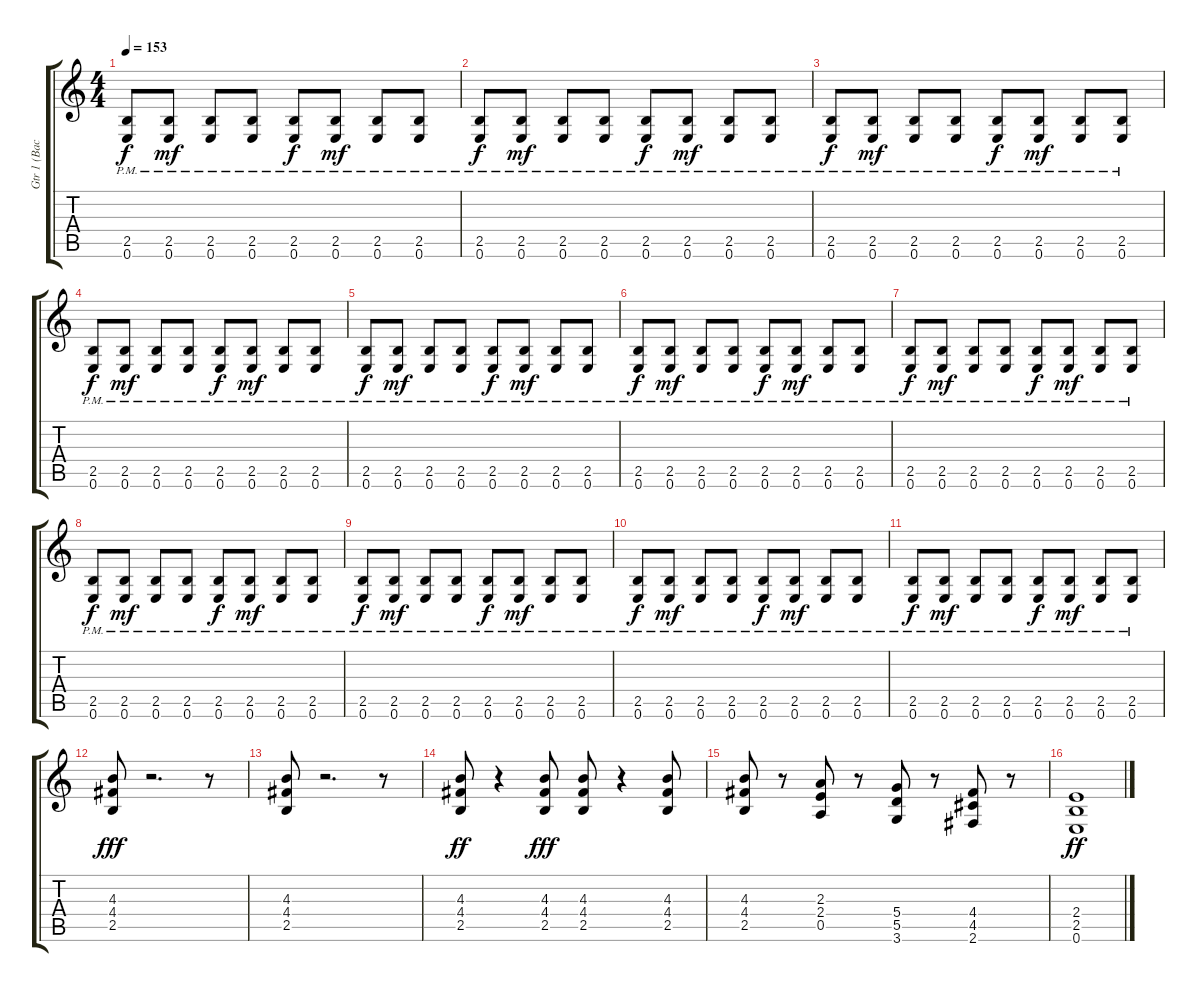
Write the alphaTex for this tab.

\track ("Gtr 1 (Back)" "Gtr 1 (Bac") {instrument distortionguitar}
\staff {score tabs}
\tuning (E4 B3 G3 D3 A2 E2) {hide}
\ts (4 4)
\tempo 153
\clef g2
\ks c
(2.5{pm} 0.6{pm}).8{dy f} (2.5{pm} 0.6{pm}).8{dy mf} (2.5{pm} 0.6{pm}).8 (2.5{pm} 0.6{pm}).8 (2.5{pm} 0.6{pm}).8{dy f} (2.5{pm} 0.6{pm}).8{dy mf} (2.5{pm} 0.6{pm}).8 (2.5{pm} 0.6{pm}).8 |
(2.5{pm} 0.6{pm}).8{dy f} (2.5{pm} 0.6{pm}).8{dy mf} (2.5{pm} 0.6{pm}).8 (2.5{pm} 0.6{pm}).8 (2.5{pm} 0.6{pm}).8{dy f} (2.5{pm} 0.6{pm}).8{dy mf} (2.5{pm} 0.6{pm}).8 (2.5{pm} 0.6{pm}).8 |
(2.5{pm} 0.6{pm}).8{dy f} (2.5{pm} 0.6{pm}).8{dy mf} (2.5{pm} 0.6{pm}).8 (2.5{pm} 0.6{pm}).8 (2.5{pm} 0.6{pm}).8{dy f} (2.5{pm} 0.6{pm}).8{dy mf} (2.5{pm} 0.6{pm}).8 (2.5{pm} 0.6{pm}).8 |
(2.5{pm} 0.6{pm}).8{dy f} (2.5{pm} 0.6{pm}).8{dy mf} (2.5{pm} 0.6{pm}).8 (2.5{pm} 0.6{pm}).8 (2.5{pm} 0.6{pm}).8{dy f} (2.5{pm} 0.6{pm}).8{dy mf} (2.5{pm} 0.6{pm}).8 (2.5{pm} 0.6{pm}).8 |
(2.5{pm} 0.6{pm}).8{dy f} (2.5{pm} 0.6{pm}).8{dy mf} (2.5{pm} 0.6{pm}).8 (2.5{pm} 0.6{pm}).8 (2.5{pm} 0.6{pm}).8{dy f} (2.5{pm} 0.6{pm}).8{dy mf} (2.5{pm} 0.6{pm}).8 (2.5{pm} 0.6{pm}).8 |
(2.5{pm} 0.6{pm}).8{dy f} (2.5{pm} 0.6{pm}).8{dy mf} (2.5{pm} 0.6{pm}).8 (2.5{pm} 0.6{pm}).8 (2.5{pm} 0.6{pm}).8{dy f} (2.5{pm} 0.6{pm}).8{dy mf} (2.5{pm} 0.6{pm}).8 (2.5{pm} 0.6{pm}).8 |
(2.5{pm} 0.6{pm}).8{dy f} (2.5{pm} 0.6{pm}).8{dy mf} (2.5{pm} 0.6{pm}).8 (2.5{pm} 0.6{pm}).8 (2.5{pm} 0.6{pm}).8{dy f} (2.5{pm} 0.6{pm}).8{dy mf} (2.5{pm} 0.6{pm}).8 (2.5{pm} 0.6{pm}).8 |
(2.5{pm} 0.6{pm}).8{dy f} (2.5{pm} 0.6{pm}).8{dy mf} (2.5{pm} 0.6{pm}).8 (2.5{pm} 0.6{pm}).8 (2.5{pm} 0.6{pm}).8{dy f} (2.5{pm} 0.6{pm}).8{dy mf} (2.5{pm} 0.6{pm}).8 (2.5{pm} 0.6{pm}).8 |
(2.5{pm} 0.6{pm}).8{dy f} (2.5{pm} 0.6{pm}).8{dy mf} (2.5{pm} 0.6{pm}).8 (2.5{pm} 0.6{pm}).8 (2.5{pm} 0.6{pm}).8{dy f} (2.5{pm} 0.6{pm}).8{dy mf} (2.5{pm} 0.6{pm}).8 (2.5{pm} 0.6{pm}).8 |
(2.5{pm} 0.6{pm}).8{dy f} (2.5{pm} 0.6{pm}).8{dy mf} (2.5{pm} 0.6{pm}).8 (2.5{pm} 0.6{pm}).8 (2.5{pm} 0.6{pm}).8{dy f} (2.5{pm} 0.6{pm}).8{dy mf} (2.5{pm} 0.6{pm}).8 (2.5{pm} 0.6{pm}).8 |
(2.5{pm} 0.6{pm}).8{dy f} (2.5{pm} 0.6{pm}).8{dy mf} (2.5{pm} 0.6{pm}).8 (2.5{pm} 0.6{pm}).8 (2.5{pm} 0.6{pm}).8{dy f} (2.5{pm} 0.6{pm}).8{dy mf} (2.5{pm} 0.6{pm}).8 (2.5{pm} 0.6{pm}).8 |
(4.3 4.4 2.5).8{dy fff} r.2{d} r.8 |
(4.3 4.4 2.5).8 r.2{d} r.8 |
(4.3 4.4 2.5).8{dy ff} r.4 (4.3 4.4 2.5).8{dy fff} (4.3 4.4 2.5).8 r.4 (4.3 4.4 2.5).8 |
(4.3 4.4 2.5).8 r.8 (2.3 2.4 0.5).8 r.8 (5.4 5.5 3.6).8 r.8 (4.4 4.5 2.6).8 r.8 |
(2.4 2.5 0.6).1{dy ff}
